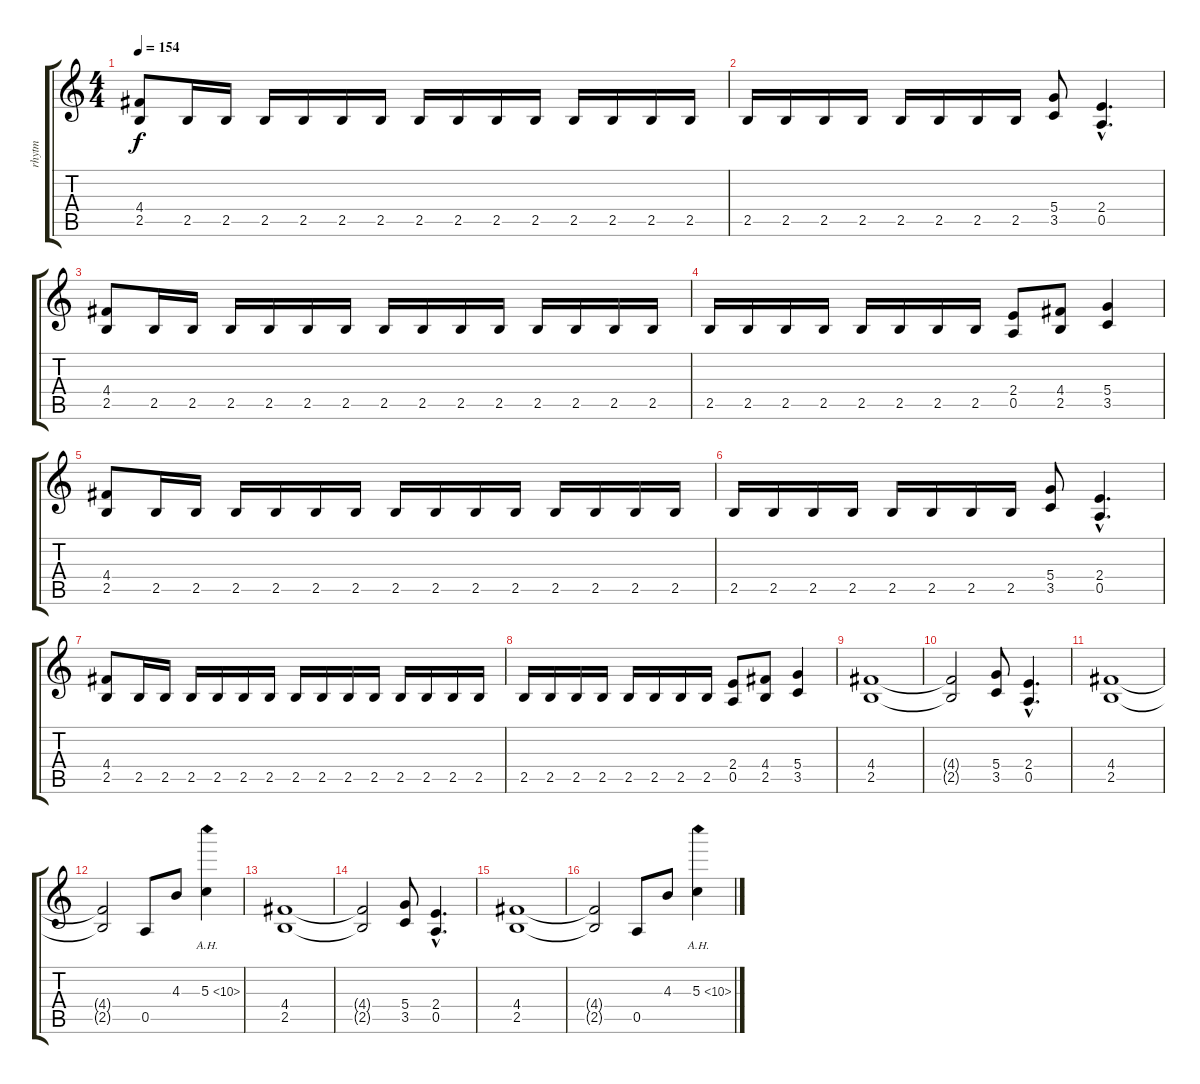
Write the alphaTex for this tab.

\track ("rhytm" "rhytm") {instrument distortionguitar}
\staff {score tabs}
\tuning (E4 B3 G3 D3 A2 E2) {hide}
\ts (4 4)
\tempo 154
\clef g2
\ks c
(4.4 2.5).8{dy f} 2.5.16 2.5.16 2.5.16 2.5.16 2.5.16 2.5.16 2.5.16 2.5.16 2.5.16 2.5.16 2.5.16 2.5.16 2.5.16 2.5.16 |
2.5.16 2.5.16 2.5.16 2.5.16 2.5.16 2.5.16 2.5.16 2.5.16 (5.4 3.5).8 (2.4{hac} 0.5{hac}).4{d} |
(4.4 2.5).8 2.5.16 2.5.16 2.5.16 2.5.16 2.5.16 2.5.16 2.5.16 2.5.16 2.5.16 2.5.16 2.5.16 2.5.16 2.5.16 2.5.16 |
2.5.16 2.5.16 2.5.16 2.5.16 2.5.16 2.5.16 2.5.16 2.5.16 (2.4 0.5).8 (4.4 2.5).8 (5.4 3.5).4 |
(4.4 2.5).8 2.5.16 2.5.16 2.5.16 2.5.16 2.5.16 2.5.16 2.5.16 2.5.16 2.5.16 2.5.16 2.5.16 2.5.16 2.5.16 2.5.16 |
2.5.16 2.5.16 2.5.16 2.5.16 2.5.16 2.5.16 2.5.16 2.5.16 (5.4 3.5).8 (2.4{hac} 0.5{hac}).4{d} |
(4.4 2.5).8 2.5.16 2.5.16 2.5.16 2.5.16 2.5.16 2.5.16 2.5.16 2.5.16 2.5.16 2.5.16 2.5.16 2.5.16 2.5.16 2.5.16 |
2.5.16 2.5.16 2.5.16 2.5.16 2.5.16 2.5.16 2.5.16 2.5.16 (2.4 0.5).8 (4.4 2.5).8 (5.4 3.5).4 |
(4.4 2.5).1 |
(4.4{t} 2.5{t}).2 (5.4 3.5).8 (2.4{hac} 0.5{hac}).4{d} |
(4.4 2.5).1 |
(4.4{t} 2.5{t}).2 0.5.8 4.3.8 5.3{ah 5}.4 |
(4.4 2.5).1 |
(4.4{t} 2.5{t}).2 (5.4 3.5).8 (2.4{hac} 0.5{hac}).4{d} |
(4.4 2.5).1 |
(4.4{t} 2.5{t}).2 0.5.8 4.3.8 5.3{ah 5}.4
